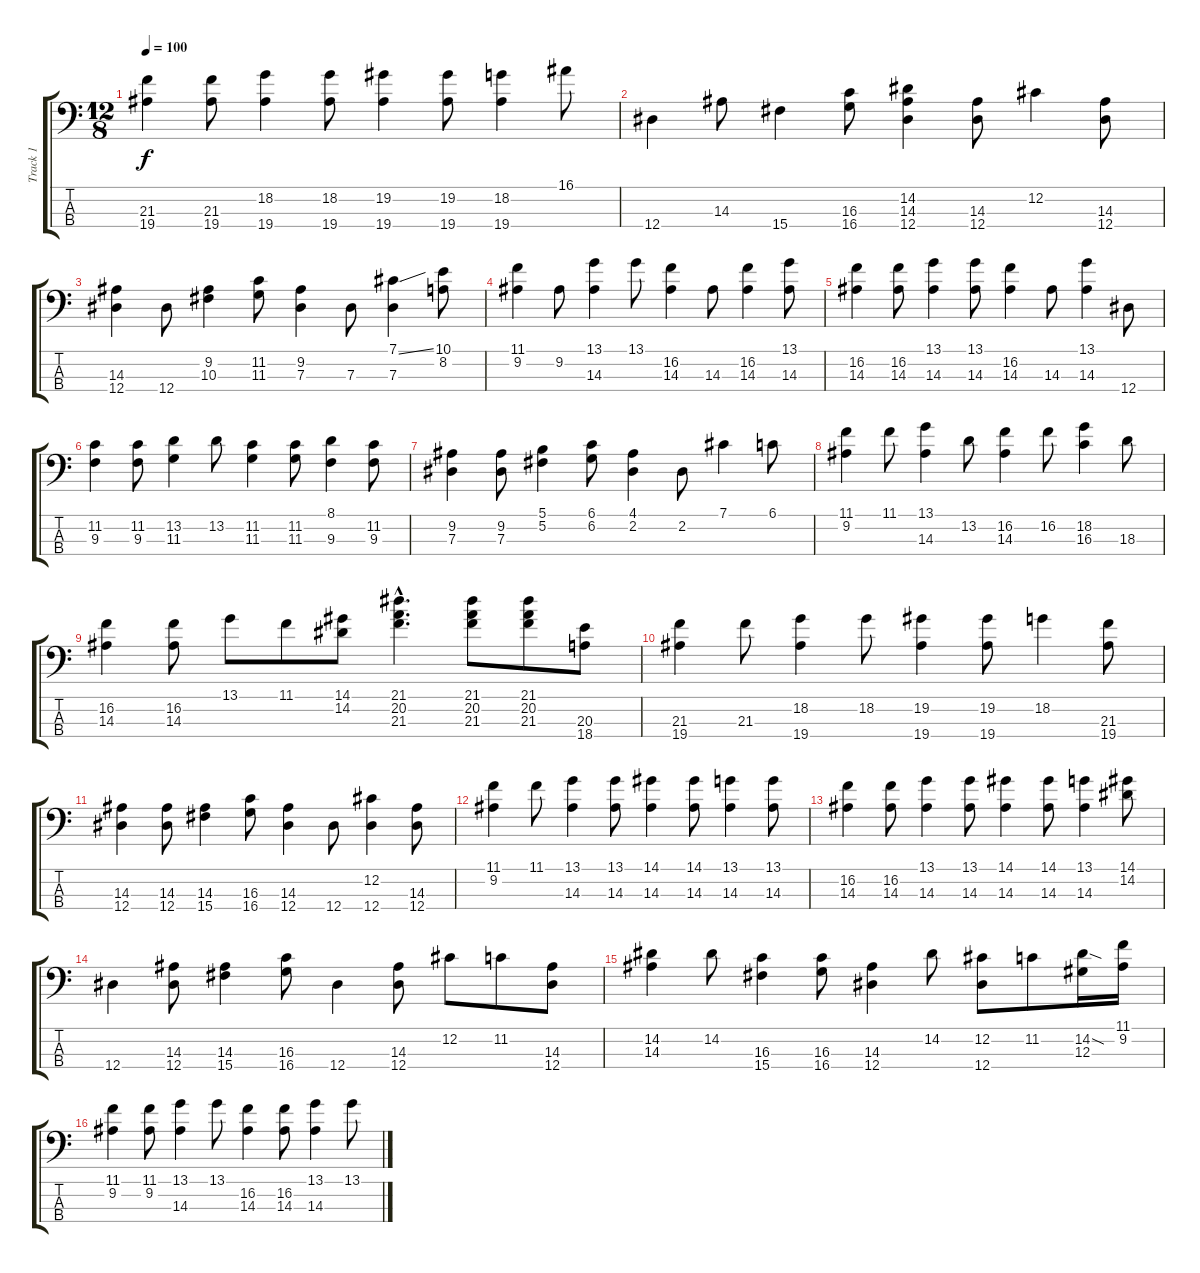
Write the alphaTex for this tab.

\track ("Track 1" "Track 1") {instrument electricbassfinger}
\staff {score tabs}
\tuning (Gb2 Db2 Ab1 Eb1) {hide}
\ts (12 8)
\tempo 100
\clef f4
\ks c
(21.3 19.4).4{dy f} (21.3 19.4).8 (18.2 19.4).4 (18.2 19.4).8 (19.2 19.4).4 (19.2 19.4).8 (18.2 19.4).4 16.1.8 |
12.4.4 14.3.8 15.4.4 (16.3 16.4).8 (14.2 14.3 12.4).4 (14.3 12.4).8 12.2.4 (14.3 12.4).8 |
(14.3 12.4).4 12.4.8 (9.2 10.3).4 (11.2 11.3).8 (9.2 7.3).4 7.3.8 (7.1{ss} 7.3).4 (10.1 8.2).8 |
(11.1 9.2).4 9.2.8 (13.1 14.3).4 13.1.8 (16.2 14.3).4 14.3.8 (16.2 14.3).4 (13.1 14.3).8 |
(16.2 14.3).4 (16.2 14.3).8 (13.1 14.3).4 (13.1 14.3).8 (16.2 14.3).4 14.3.8 (13.1 14.3).4 12.4.8 |
(11.2 9.3).4 (11.2 9.3).8 (13.2 11.3).4 13.2.8 (11.2 11.3).4 (11.2 11.3).8 (8.1 9.3).4 (11.2 9.3).8 |
(9.2 7.3).4 (9.2 7.3).8 (5.1 5.2).4 (6.1 6.2).8 (4.1 2.2).4 2.2.8 7.1.4 6.1.8 |
(11.1 9.2).4 11.1.8 (13.1 14.3).4 13.2.8 (16.2 14.3).4 16.2.8 (18.2 16.3).4 18.3.8 |
(16.2 14.3).4 (16.2 14.3).8 13.1.8 11.1.8 (14.1 14.2).8 (21.1{hac} 20.2{hac} 21.3{hac}).4{d} (21.1 20.2 21.3).8 (21.1 20.2 21.3).8 (20.3 18.4).8 |
(21.3 19.4).4 21.3.8 (18.2 19.4).4 18.2.8 (19.2 19.4).4 (19.2 19.4).8 18.2.4 (21.3 19.4).8 |
(14.3 12.4).4 (14.3 12.4).8 (14.3 15.4).4 (16.3 16.4).8 (14.3 12.4).4 12.4.8 (12.2 12.4).4 (14.3 12.4).8 |
(11.1 9.2).4 11.1.8 (13.1 14.3).4 (13.1 14.3).8 (14.1 14.3).4 (14.1 14.3).8 (13.1 14.3).4 (13.1 14.3).8 |
(16.2 14.3).4 (16.2 14.3).8 (13.1 14.3).4 (13.1 14.3).8 (14.1 14.3).4 (14.1 14.3).8 (13.1 14.3).4 (14.1 14.2).8 |
12.4.4 (14.3 12.4).8 (14.3 15.4).4 (16.3 16.4).8 12.4.4 (14.3 12.4).8 12.2.8 11.2.8 (14.3 12.4).8 |
(14.2 14.3).4 14.2.8 (16.3 15.4).4 (16.3 16.4).8 (14.3 12.4).4 14.2.8 (12.2 12.4).8 11.2.8 (14.2{sod} 12.3).16 (11.1 9.2).16 |
(11.1 9.2).4 (11.1 9.2).8 (13.1 14.3).4 13.1.8 (16.2 14.3).4 (16.2 14.3).8 (13.1 14.3).4 13.1.8
